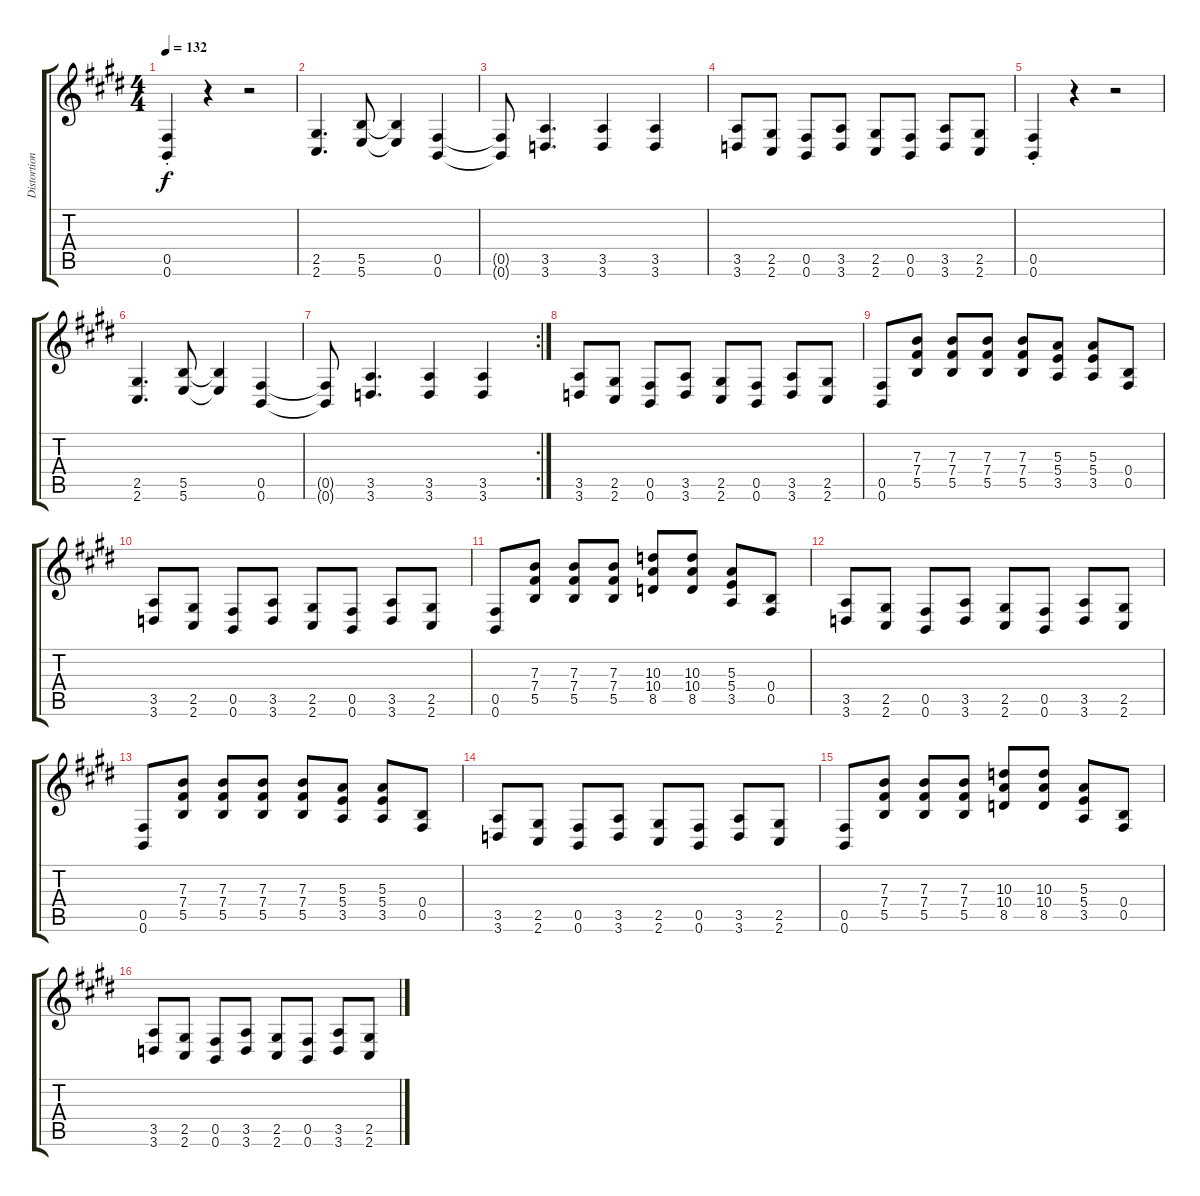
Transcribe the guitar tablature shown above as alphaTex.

\track ("Distortion" "Distortion") {instrument distortionguitar}
\staff {score tabs}
\tuning (Db4 Ab3 E3 B2 Gb2 B1) {hide}
\ts (4 4)
\tempo 132
\clef g2
\ks c#minor
(0.5{st} 0.6{st}).4{dy f} r.4 r.2 |
(2.5 2.6).4{d} (5.5 5.6).8 (5.5{t} 5.6{t}).4 (0.5 0.6).4 |
(0.5{t} 0.6{t}).8 (3.5 3.6).4{d} (3.5 3.6).4 (3.5 3.6).4 |
\ks e
(3.5 3.6).8 (2.5 2.6).8 (0.5 0.6).8 (3.5 3.6).8 (2.5 2.6).8 (0.5 0.6).8 (3.5 3.6).8 (2.5 2.6).8 |
\ks c#minor
(0.5{st} 0.6{st}).4 r.4 r.2 |
(2.5 2.6).4{d} (5.5 5.6).8 (5.5{t} 5.6{t}).4 (0.5 0.6).4 |
\rc 2
(0.5{t} 0.6{t}).8 (3.5 3.6).4{d} (3.5 3.6).4 (3.5 3.6).4 |
\ks e
(3.5 3.6).8 (2.5 2.6).8 (0.5 0.6).8 (3.5 3.6).8 (2.5 2.6).8 (0.5 0.6).8 (3.5 3.6).8 (2.5 2.6).8 |
\ks c#minor
(0.5 0.6).8 (7.3 7.4 5.5).8 (7.3 7.4 5.5).8 (7.3 7.4 5.5).8 (7.3 7.4 5.5).8 (5.3 5.4 3.5).8 (5.3 5.4 3.5).8 (0.4 0.5).8 |
(3.5 3.6).8 (2.5 2.6).8 (0.5 0.6).8 (3.5 3.6).8 (2.5 2.6).8 (0.5 0.6).8 (3.5 3.6).8 (2.5 2.6).8 |
(0.5 0.6).8 (7.3 7.4 5.5).8 (7.3 7.4 5.5).8 (7.3 7.4 5.5).8 (10.3 10.4 8.5).8 (10.3 10.4 8.5).8 (5.3 5.4 3.5).8 (0.4 0.5).8 |
\ks e
(3.5 3.6).8 (2.5 2.6).8 (0.5 0.6).8 (3.5 3.6).8 (2.5 2.6).8 (0.5 0.6).8 (3.5 3.6).8 (2.5 2.6).8 |
\ks c#minor
(0.5 0.6).8 (7.3 7.4 5.5).8 (7.3 7.4 5.5).8 (7.3 7.4 5.5).8 (7.3 7.4 5.5).8 (5.3 5.4 3.5).8 (5.3 5.4 3.5).8 (0.4 0.5).8 |
(3.5 3.6).8 (2.5 2.6).8 (0.5 0.6).8 (3.5 3.6).8 (2.5 2.6).8 (0.5 0.6).8 (3.5 3.6).8 (2.5 2.6).8 |
\ks e
(0.5 0.6).8 (7.3 7.4 5.5).8 (7.3 7.4 5.5).8 (7.3 7.4 5.5).8 (10.3 10.4 8.5).8 (10.3 10.4 8.5).8 (5.3 5.4 3.5).8 (0.4 0.5).8 |
\ks c#minor
(3.5 3.6).8 (2.5 2.6).8 (0.5 0.6).8 (3.5 3.6).8 (2.5 2.6).8 (0.5 0.6).8 (3.5 3.6).8 (2.5 2.6).8
